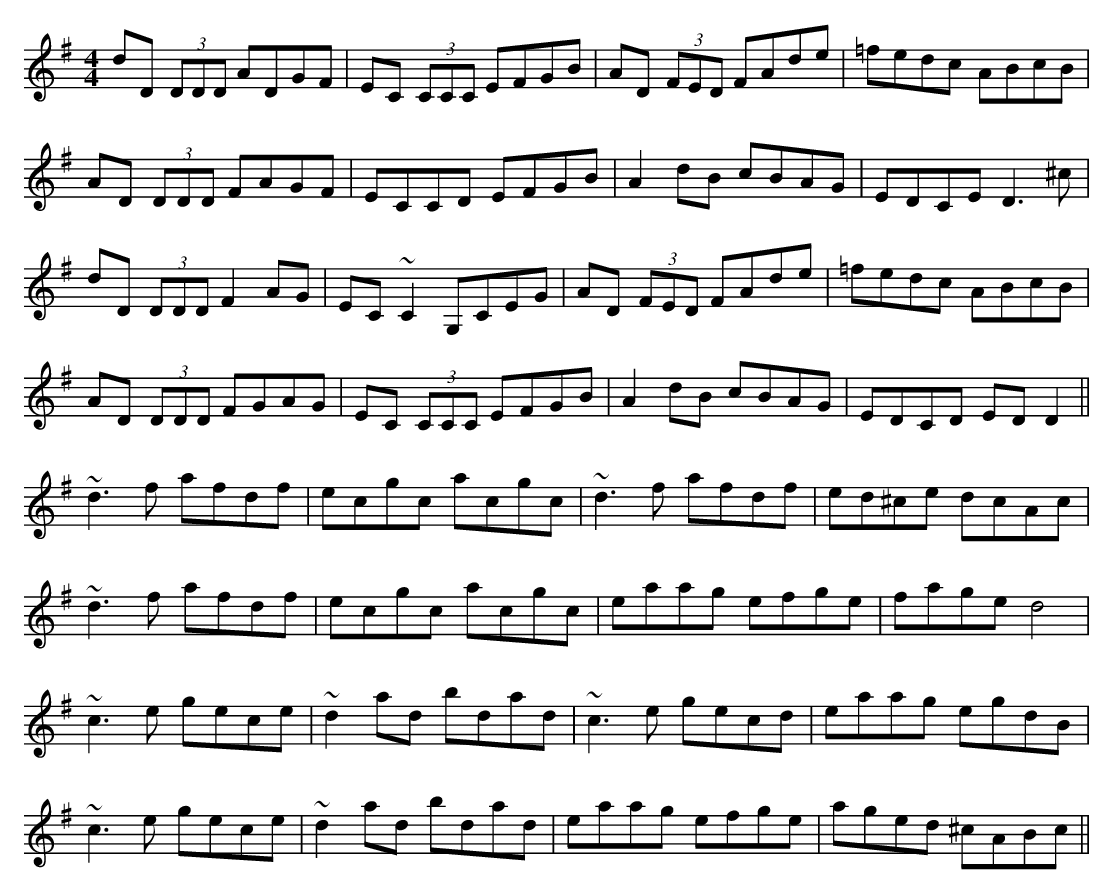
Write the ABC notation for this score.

X:1
M:4/4
K:Dmix
dD (3DDD ADGF|EC (3CCC EFGB|AD (3FED FAde|=fedc ABcB|
AD (3DDD FAGF|ECCD EFGB|A2dB cBAG|EDCE D3^c|
dD (3DDD F2AG|EC~C2 G,CEG|AD (3FED FAde|=fedc ABcB|
AD (3DDD FGAG|EC (3CCC EFGB|A2dB cBAG|EDCD EDD2||
~d3f afdf|ecgc acgc|~d3f afdf|ed^ce dcAc|
~d3f afdf|ecgc acgc|eaag efge|fage d4|
~c3e gece|~d2ad bdad|~c3e gecd|eaag egdB|
~c3e gece|~d2ad bdad|eaag efge|aged ^cABc||
